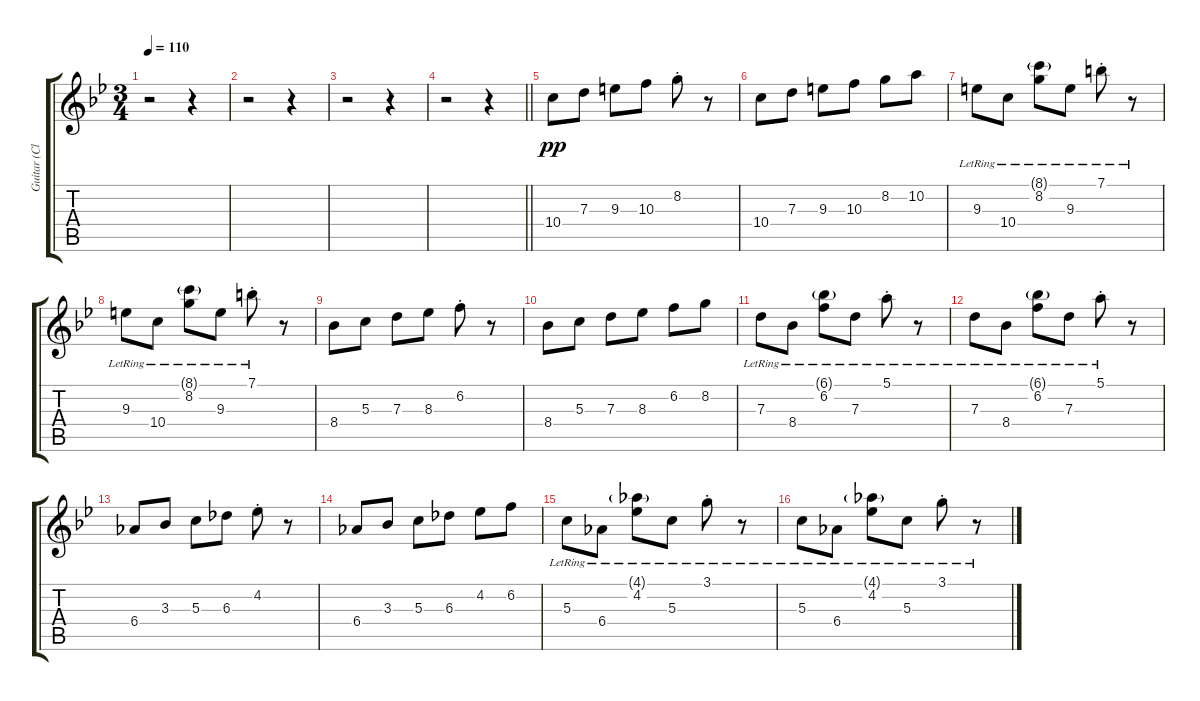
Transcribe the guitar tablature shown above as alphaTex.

\track ("Guitar (Clean)" "Guitar (Cl") {instrument electricguitarclean}
\staff {score tabs}
\tuning (E4 B3 G3 D3 A2 E2) {hide}
\ts (3 4)
\tempo 110
\clef g2
\ks bb
r.2{dy pp} r.4 |
r.2 r.4 |
r.2 r.4 |
\barLineRight lightlight
r.2 r.4 |
10.4.8 7.3.8 9.3.8 10.3.8 8.2{st}.8 r.8 |
10.4.8 7.3.8 9.3.8 10.3.8 8.2.8 10.2.8 |
9.3{lr}.8 10.4{lr}.8 (8.1{g lr} 8.2{lr}).8 9.3{lr}.8 7.1{st lr}.8 r.8 |
9.3{lr}.8 10.4{lr}.8 (8.1{g lr} 8.2{lr}).8 9.3{lr}.8 7.1{st lr}.8 r.8 |
8.4.8 5.3.8 7.3.8 8.3.8 6.2{st}.8 r.8 |
8.4.8 5.3.8 7.3.8 8.3.8 6.2.8 8.2.8 |
7.3{lr}.8 8.4{lr}.8 (6.1{g lr} 6.2{lr}).8 7.3{lr}.8 5.1{st lr}.8 r.8 |
7.3{lr}.8 8.4{lr}.8 (6.1{g lr} 6.2{lr}).8 7.3{lr}.8 5.1{st lr}.8 r.8 |
6.4.8 3.3.8 5.3.8 6.3.8 4.2{st}.8 r.8 |
6.4.8 3.3.8 5.3.8 6.3.8 4.2.8 6.2.8 |
5.3{lr}.8 6.4{lr}.8 (4.1{g lr} 4.2{lr}).8 5.3{lr}.8 3.1{st lr}.8 r.8 |
5.3{lr}.8 6.4{lr}.8 (4.1{g lr} 4.2{lr}).8 5.3{lr}.8 3.1{st lr}.8 r.8
